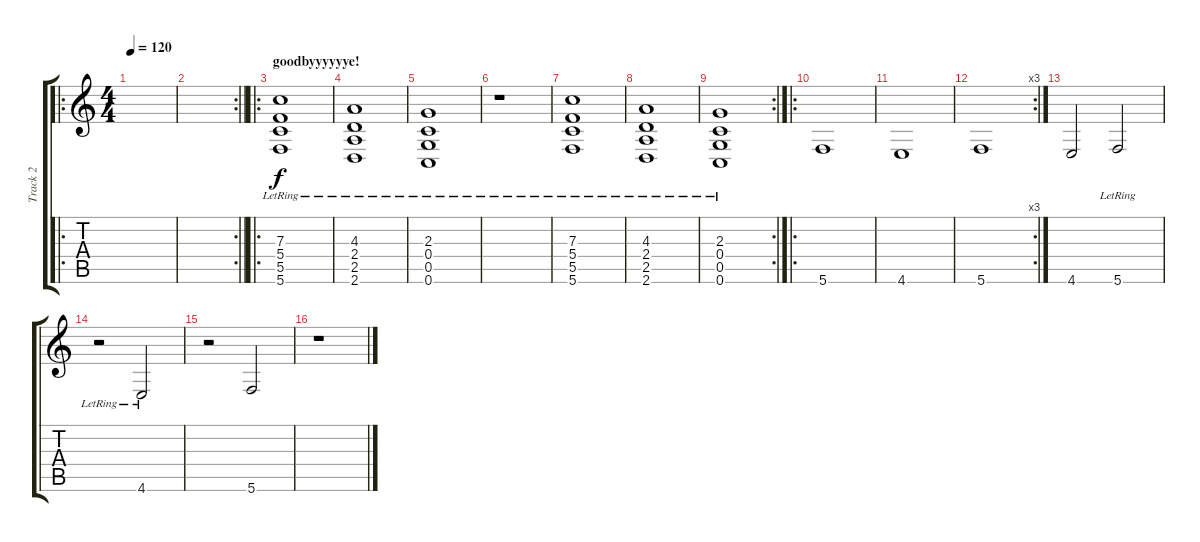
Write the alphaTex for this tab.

\track ("Track 2" "Track 2") {instrument overdrivenguitar}
\staff {score tabs}
\tuning (D4 A3 F3 C3 G2 C2) {hide}
\ro
\ts (4 4)
\tempo 120
\clef g2
\ks c
|
\rc 2
\barLineRight lightlight
|
\ro
\section ("" "goodbyyyyyye!")
(7.3 5.4 5.5 5.6{lr}).1 |
(4.3{lr} 2.4 2.5 2.6).1 |
(2.3{lr} 0.4 0.5 0.6).1 |
r.1 |
(7.3 5.4{lr} 5.5 5.6).1 |
(4.3 2.4{lr} 2.5 2.6).1 |
\rc 2
(2.3 0.4{lr} 0.5 0.6).1 |
\ro
5.6.1 |
4.6.1 |
\rc 3
5.6.1 |
4.6.2 5.6{lr}.2 |
r.2 4.6{lr}.2 |
r.2 5.6.2 |
r.1
